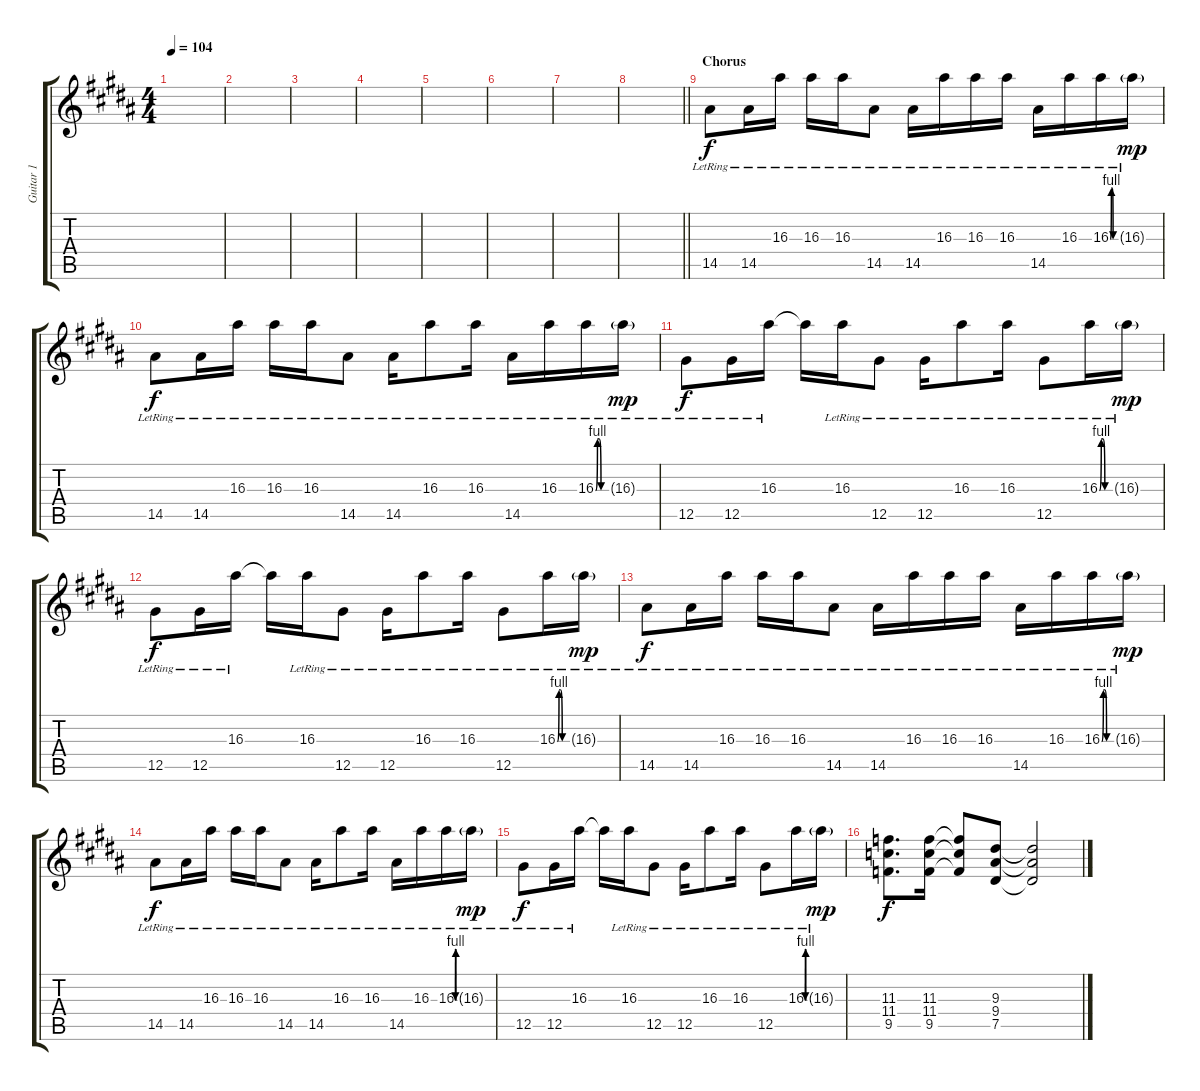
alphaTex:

\track ("Guitar 1" "Guitar 1") {instrument distortionguitar}
\staff {score tabs}
\tuning (Eb4 Bb3 Gb3 Db3 Ab2 Eb2) {hide}
\ts (4 4)
\tempo 104
\clef g2
\ks b
|
|
|
|
|
|
|
\barLineRight lightlight
|
\section ("" "Chorus")
14.5{lr}.8 14.5{lr}.16 16.3{lr}.16 16.3{lr}.16 16.3{lr}.16 14.5{lr}.8 14.5{lr}.16 16.3{lr}.16 16.3{lr}.16 16.3{lr}.16 14.5{lr}.16 16.3{lr}.16 16.3{be (custom 0 0 10 4 20 4 30 0 60 0) lr}.16 16.3{g lr}.16{dy mp} |
14.5{lr}.8{dy f} 14.5{lr}.16 16.3{lr}.16 16.3{lr}.16 16.3{lr}.16 14.5{lr}.8 14.5{lr}.16 16.3{lr}.8 16.3{lr}.16 14.5{lr}.16 16.3{lr}.16 16.3{be (custom 0 0 10 4 20 4 30 0 60 0) lr}.16 16.3{g lr}.16{dy mp} |
12.5{lr}.8{dy f} 12.5{lr}.16 16.3{lr}.16 16.3{t}.16 16.3{lr}.16 12.5{lr}.8 12.5{lr}.16 16.3{lr}.8 16.3{lr}.16 12.5{lr}.8 16.3{be (custom 0 0 10 4 20 4 30 0 60 0) lr}.16 16.3{g lr}.16{dy mp} |
12.5{lr}.8{dy f} 12.5{lr}.16 16.3{lr}.16 16.3{t}.16 16.3{lr}.16 12.5{lr}.8 12.5{lr}.16 16.3{lr}.8 16.3{lr}.16 12.5{lr}.8 16.3{be (custom 0 0 10 4 20 4 30 0 60 0) lr}.16 16.3{g lr}.16{dy mp} |
14.5{lr}.8{dy f} 14.5{lr}.16 16.3{lr}.16 16.3{lr}.16 16.3{lr}.16 14.5{lr}.8 14.5{lr}.16 16.3{lr}.16 16.3{lr}.16 16.3{lr}.16 14.5{lr}.16 16.3{lr}.16 16.3{be (custom 0 0 10 4 20 4 30 0 60 0) lr}.16 16.3{g lr}.16{dy mp} |
14.5{lr}.8{dy f} 14.5{lr}.16 16.3{lr}.16 16.3{lr}.16 16.3{lr}.16 14.5{lr}.8 14.5{lr}.16 16.3{lr}.8 16.3{lr}.16 14.5{lr}.16 16.3{lr}.16 16.3{be (custom 0 0 10 4 20 4 30 0 60 0) lr}.16 16.3{g lr}.16{dy mp} |
12.5{lr}.8{dy f} 12.5{lr}.16 16.3{lr}.16 16.3{t}.16 16.3{lr}.16 12.5{lr}.8 12.5{lr}.16 16.3{lr}.8 16.3{lr}.16 12.5{lr}.8 16.3{be (custom 0 0 10 4 20 4 30 0 60 0) lr}.16 16.3{g lr}.16{dy mp} |
(11.3 11.4 9.5).8{d dy f} (11.3 11.4 9.5).16 (11.3{t} 11.4{t} 9.5{t}).8 (9.3 9.4 7.5).8 (9.3{t} 9.4{t} 7.5{t}).2
